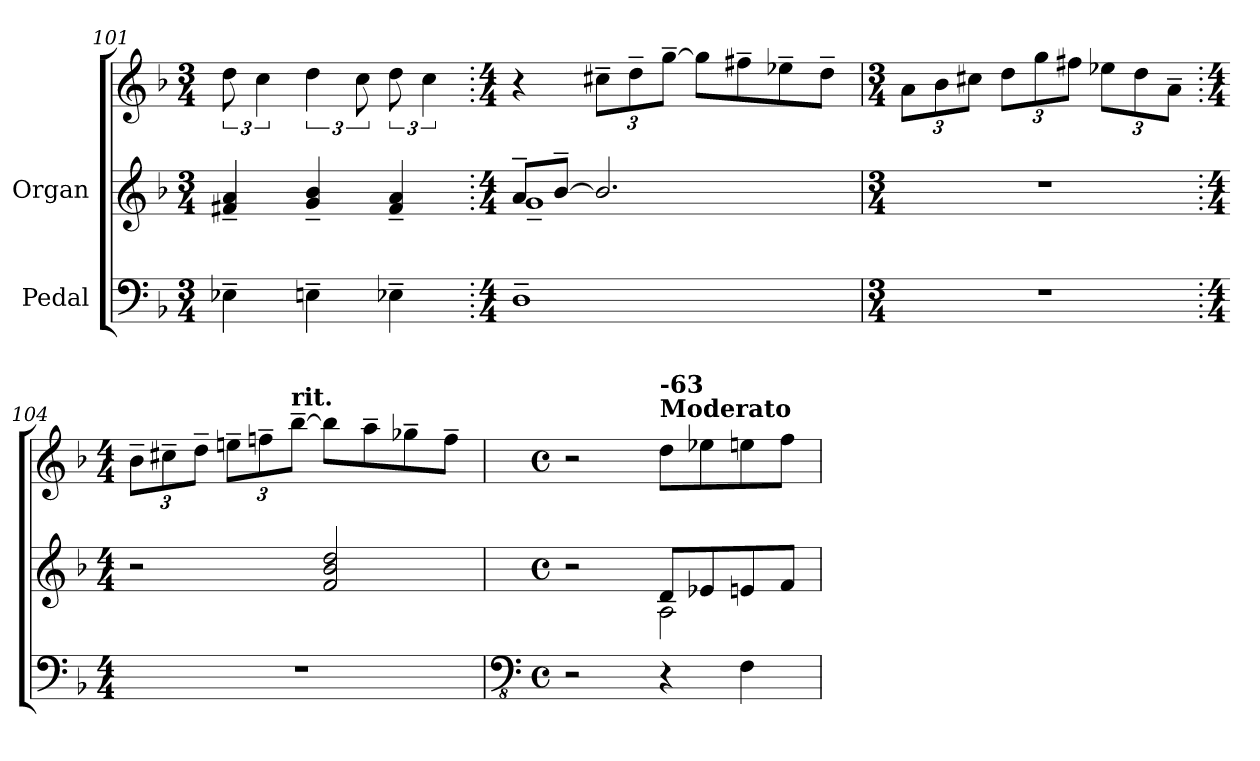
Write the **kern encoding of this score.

**kern	**kern	**kern
*part2	*part1	*part1
*staff3	*staff2	*staff1
*I"Pedal	*I"Organ	*
*clefF4	*clefG2	*clefG2
*k[b-]	*k[b-]	*k[b-]
*M3/4	*M3/4	*M3/4
=101	=101	=101
4E-X~\	4f#X/~ 4a/~	12dd\
.	.	6cc\
4En~\	4g/~ 4b-/~	6dd\
.	.	12cc\
4E-X~\	4f#/~ 4a/~	12dd\
.	.	6cc\
=102.	=102.	=102.
*M4/4	*M4/4	*M4/4
*	*^	*
1D~	8a~/L	1g~	4r
.	[8b-~/J	.	.
*	*	*	*Xbrackettup
.	2.b-/]	.	12cc#X~\L
.	.	.	12dd~\
.	.	.	[12gg~\J
.	.	.	8gg\L]
.	.	.	8ff#X~\
.	.	.	8ee-X~\
.	.	.	8dd~\J
*	*v	*v	*
!!LO:LB:g=z
=103	=103	=103
*M3/4	*M3/4	*M3/4
2.r	2.r	12a\L
.	.	12b-\
.	.	12cc#X\J
.	.	12dd\L
.	.	12gg\
.	.	12ff#X\J
.	.	12ee-X\L
.	.	12dd\
.	.	12a~\J
=104.	=104.	=104.
*M4/4	*M4/4	*M4/4
*	*	*MM45
1r	2r	12b-~\L
.	.	12cc#X~\
.	.	12dd~\J
.	.	12een~\L
.	.	12ffn~\
!	!	!LO:TX:a:B:t=rit.
.	.	[12bb-~\J
.	2f/ 2b-/ 2dd/	8bb-\L]
*	*	*MM40
.	.	8aa~\
.	.	8gg-X~\
.	.	8ff~\J
=105	=105	=105
*clefFv4	*	*
*M4/4	*M4/4	*M4/4
*met(c)	*met(c)	*met(c)
*	*^	*
2r	2r	2ryy	2r
*	*	*	*MM60
!	!	!	!LO:TX:a:B:t=Moderato
!	!	!	!LO:TX:a:B:t=-63
4r	8d/L	2A\	8dd\L
.	8e-X/	.	8ee-X\
4FF\	8en/	.	8een\
.	8f/J	.	8ff\J
*	*v	*v	*
=	=	=
*-	*-	*-
